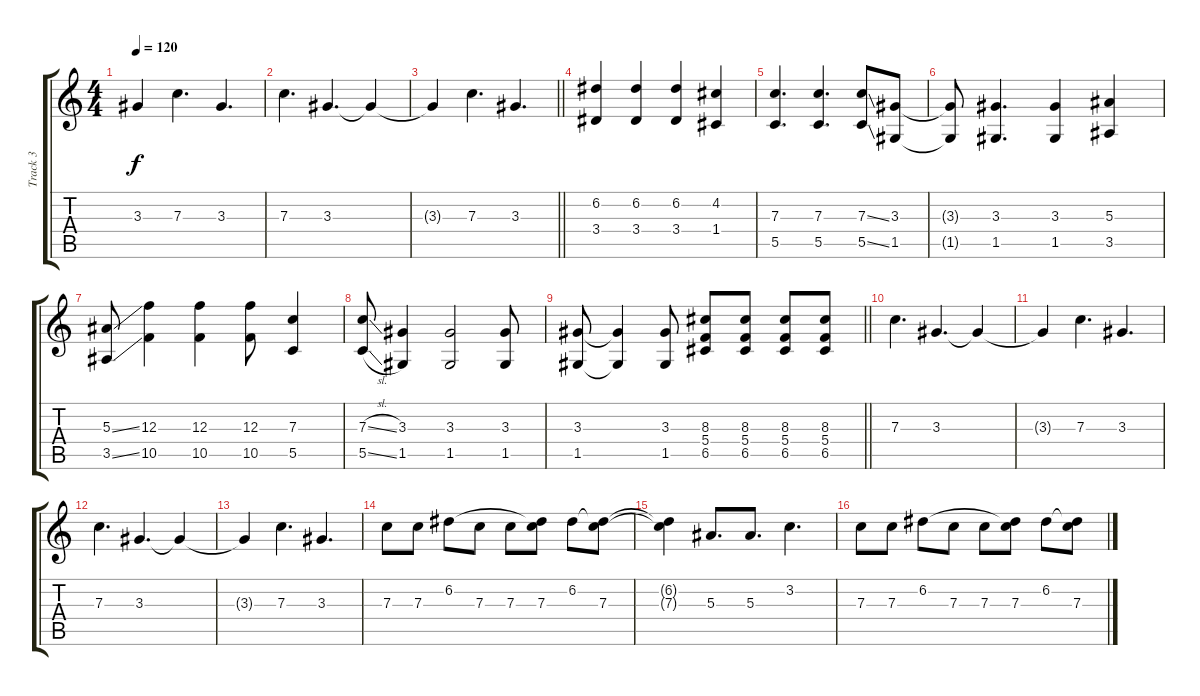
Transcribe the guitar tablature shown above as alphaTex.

\track ("Track 3" "Track 3") {instrument distortionguitar}
\staff {score tabs}
\tuning (D4 A3 F3 C3 G2 C2) {hide}
\ts (4 4)
\tempo 120
\clef g2
\ks c
3.3{t}.4{dy f} 7.3.4{d} 3.3.4{d} |
7.3.4{d} 3.3.4{d} 3.3{t}.4 |
\barLineRight lightlight
3.3{t}.4 7.3.4{d} 3.3.4{d} |
\section ("" "")
(6.2 3.4).4 (6.2 3.4).4 (6.2 3.4).4 (4.2 1.4).4 |
(7.3 5.5).4{d} (7.3 5.5).4{d} (7.3{ss} 5.5{ss}).8 (3.3 1.5).8 |
(3.3{t} 1.5{t}).8 (3.3 1.5).4{d} (3.3 1.5).4 (5.3 3.5).4 |
(5.3{ss} 3.5{ss}).8 (12.3 10.5).4 (12.3 10.5).4 (12.3 10.5).8 (7.3 5.5).4 |
(7.3{sl} 5.5{sl}).8 (3.3 1.5).4 (3.3 1.5).2 (3.3 1.5).8 |
\barLineRight lightlight
(3.3 1.5).8 (3.3{t} 1.5{t}).4 (3.3 1.5).8 (8.3 5.4 6.5).8 (8.3 5.4 6.5).8 (8.3 5.4 6.5).8 (8.3 5.4 6.5).8 |
\section ("" "")
7.3.4{d} 3.3.4{d} 3.3{t}.4 |
3.3{t}.4 7.3.4{d} 3.3.4{d} |
7.3.4{d} 3.3.4{d} 3.3{t}.4 |
3.3{t}.4 7.3.4{d} 3.3.4{d} |
7.3.8 7.3.8 6.2.8 7.3.8 7.3.8 (6.2{t} 7.3).8 6.2.8 (6.2{t} 7.3).8 |
(6.2{t} 7.3{t}).4 5.3.8{d} 5.3.8{d} 3.2.4{d} |
7.3.8 7.3.8 6.2.8 7.3.8 7.3.8 (6.2{t} 7.3).8 6.2.8 (6.2{t} 7.3).8
